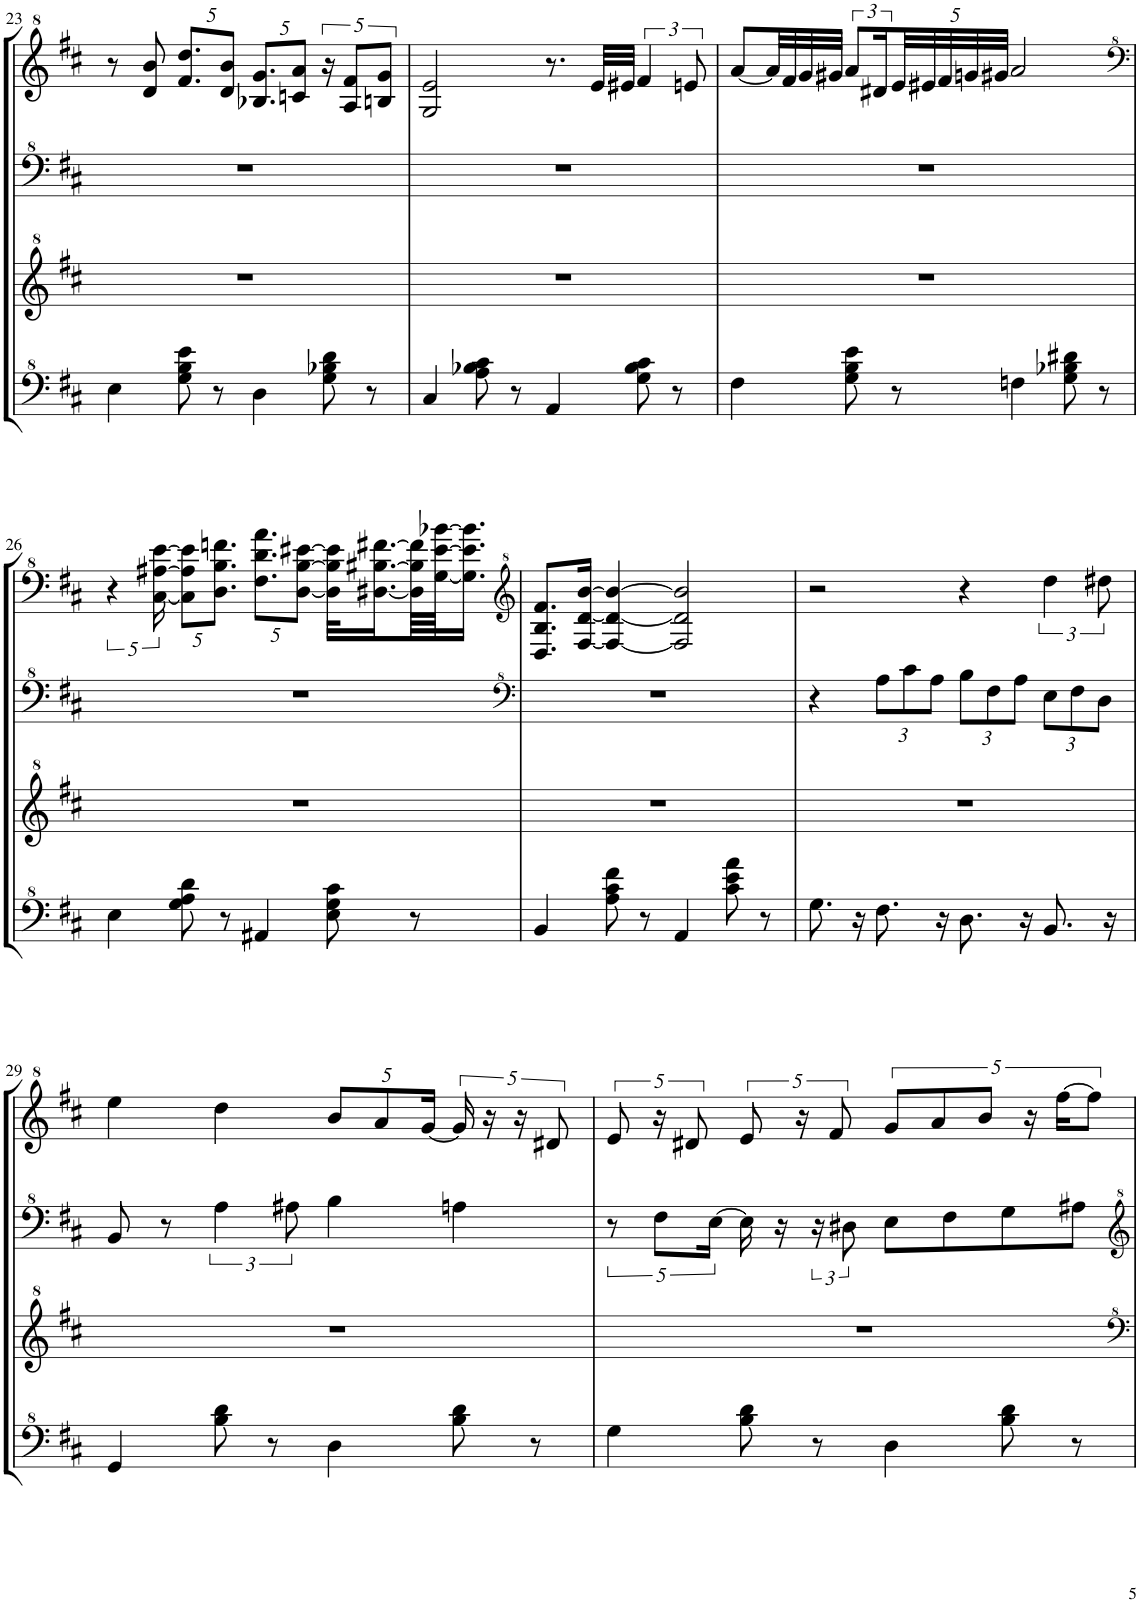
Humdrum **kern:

**kern	**kern	**kern
*part1	*part1	*part1
*staff3	*staff2	*staff1
*I"Model III	*	*
!!LO:PB:g=z
*clefF^4	*clefF^4	*clefG^2
*k[f#c#]	*k[f#c#]	*k[f#c#]
*M4/4	*M4/4	*M4/4
=23	=23	=23
4e\	1r	8r
.	.	8dd/ 8bb/
*	*	*Xbrackettup
8g\ 8b\ 8ee\	.	10.ff#/ 10.ddd/L
8r	.	.
.	.	10dd/ 10bb/J
4d\	.	10.b-X/ 10.gg/L
.	.	10ccn/ 10aa/J
*	*	*brackettup
8g\ 8b-X\ 8dd\	.	20r
.	.	10a/ 10ff#/L
8r	.	.
.	.	10bn/ 10gg/J
=24	=24	=24
4c#/	1r	2g/ 2ee/
8a\ 8b-X\ 8cc#\	.	.
8r	.	.
4A/	.	8.r
.	.	32ee/LLL
.	.	32ee#X/JJJ
8g\ 8b-\ 8cc#\	.	6ff#/
8r	.	.
.	.	12een/
=25	=25	=25
4f#\	1r	[8aa/L
.	.	32aa/LL]
.	.	32ff#/
.	.	32gg/
.	.	32gg#X/JJJ
8g\ 8b\ 8ee\	.	12aa/L
.	.	24dd#X/L
*	*	*Xbrackettup
8r	.	40ee/L
.	.	40ee#X/
.	.	40ff#/
.	.	40ggn/
.	.	40gg#X/JJJ
4fn\	.	2aa/
8g\ 8b-X\ 8dd#X\	.	.
8r	.	.
!!LO:LB:g=z
=26	=26	=26
*	*	*clefF^4
*	*	*brackettup
4e\	1r	5r
.	.	[20c#\ [20a#X\ [20ee\
*	*	*Xbrackettup
8g\ 8a\ 8dd\	.	10c#\] 10a#\] 10ee\]L
.	.	10.d\ 10.b\ 10.ffn\J
8r	.	.
4A#X/	.	10.f#\ 10.dd\ 10.aa\L
.	.	[10d\ [10b\ [10ee#X\J
8e\ 8g\ 8cc#\	.	32d\] 32b\] 32ee#\]KLL
.	.	[16.d#X\ [16.b#X\ [16.ff#X\
8r	.	64d#\] 64b#\] 64ff#\]LL
.	.	[64g\ [64ee#\ [64bb-X\JJ
.	.	16.g\] 16.ee#\] 16.bb-\]JJ
=27	=27	=27
*	*clefF^4	*clefG^2
4B/	1r	8.d/ 8.b/ 8.ff#/L
.	.	[16f#/ [16dd/ [16bb/Jk
8a\ 8cc#\ 8ff#\	.	4f#/_ 4dd/_ 4bb/_
8r	.	.
4A/	.	2f#/] 2dd/] 2bb/]
8cc#\ 8ee\ 8aa\	.	.
8r	.	.
=28	=28	=28
8.g\	4r	2r
16r	.	.
*	*Xbrackettup	*
8.f#\	12a\L	.
.	12cc#\	.
.	12a\J	.
16r	.	.
8.d\	12b\L	4r
.	12f#\	.
.	12a\J	.
16r	.	.
*	*	*brackettup
8.B/	12e\L	6ddd\
.	12f#\	.
.	12d\J	12ddd#X\
16r	.	.
!!LO:LB:g=z
=29	=29	=29
4G/	8B/	4eee\
.	8r	.
*	*brackettup	*
8b\ 8dd\	6a\	4ddd\
8r	.	.
.	12a#X\	.
*	*	*Xbrackettup
4d\	4b\	10bb/L
.	.	10aa/
.	.	[20gg/Jk
*	*	*brackettup
8b\ 8dd\	4an\	20gg/]
.	.	20r
.	.	20r
8r	.	.
.	.	10dd#X/
=30	=30	=30
4g\	10r	10ee/
.	10f#\L	20r
.	.	10dd#X/
.	[20e\Jk	.
8b\ 8dd\	16e\]	10ee/
.	16r	.
.	.	20r
8r	24r	.
.	.	10ff#/
.	12d#X\	.
4d\	8e\L	10gg/L
.	.	10aa/
.	8f#\	.
.	.	10bb/J
8b\ 8dd\	8g\	.
.	.	20r
.	.	[20fff#\KL
8r	8a#X\J	.
.	.	10fff#\J]
=	=	=
*-	*-	*-
